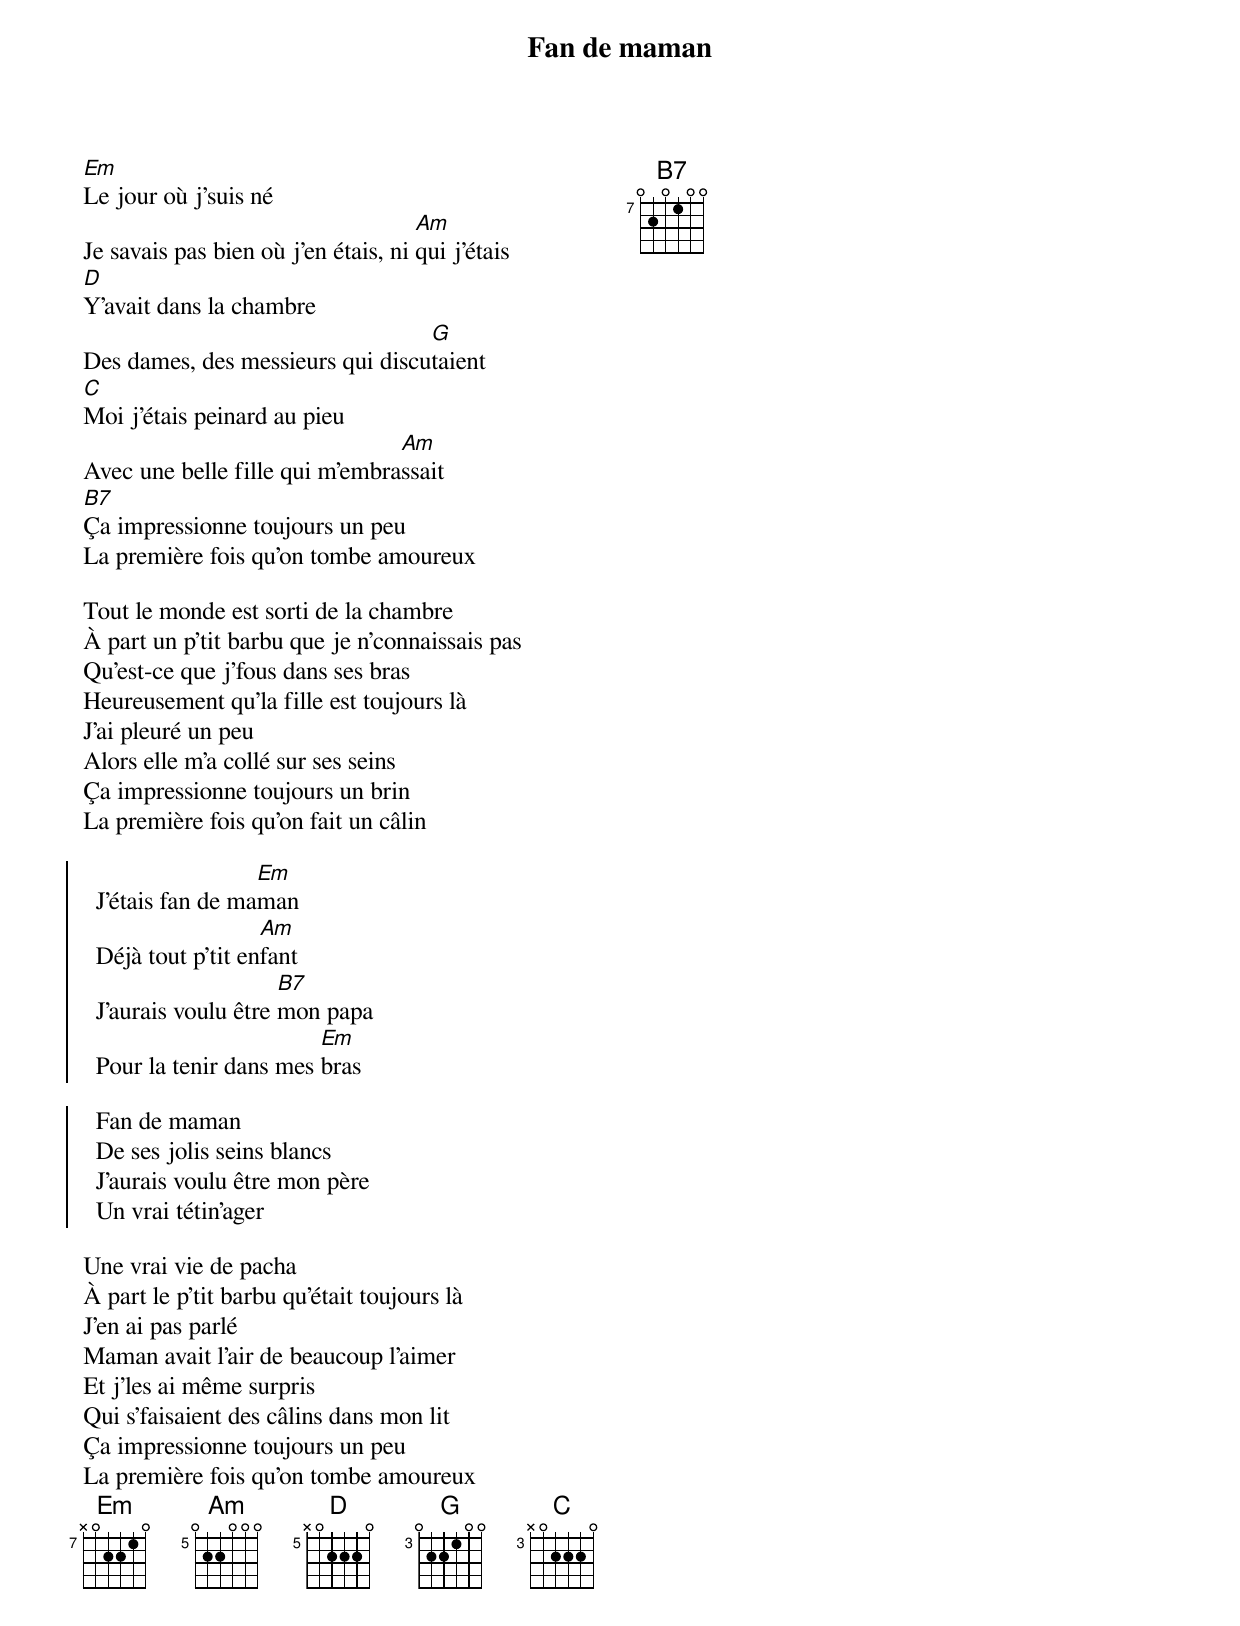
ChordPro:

{title: Fan de maman}
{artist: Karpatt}
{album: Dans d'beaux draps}
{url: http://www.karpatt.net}
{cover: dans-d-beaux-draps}
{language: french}
{columns: 2}
{define: Em base-fret 7 frets X 0 2 2 1 0}
{define: Am base-fret 5 frets 0 2 2 0 0 0}
{define: D base-fret 5 frets X 0 2 2 2 0}
{define: G base-fret 3 frets 0 2 2 1 0 0}
{define: C base-fret 3 frets X 0 2 2 2 0}
{define: B7 base-fret 7 frets 0 2 0 1 0 0}

[Em]Le jour où j'suis né
Je savais pas bien où j'en étais, ni [Am]qui j'étais
[D]Y'avait dans la chambre
Des dames, des messieurs qui discu[G]taient
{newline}
[C]Moi j'étais peinard au pieu
Avec une belle fille qui m'embra[Am]ssait
[B7]Ça impressionne toujours un peu
La première fois qu'on tombe amoureux

Tout le monde est sorti de la chambre
À part un p'tit barbu que je n'connaissais pas
Qu'est-ce que j'fous dans ses bras
Heureusement qu'la fille est toujours là
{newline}
J'ai pleuré un peu
Alors elle m'a collé sur ses seins
Ça impressionne toujours un brin
La première fois qu'on fait un câlin

{start_of_chorus}
  J'étais fan de ma[Em]man
  Déjà tout p'tit en[Am]fant
  J'aurais voulu être [B7]mon papa
  Pour la tenir dans mes [Em]bras
{end_of_chorus}

{start_of_chorus}
  Fan de maman
  De ses jolis seins blancs
  J'aurais voulu être mon père
  Un vrai tétin'ager
{end_of_chorus}

Une vrai vie de pacha
À part le p'tit barbu qu'était toujours là
J'en ai pas parlé
Maman avait l'air de beaucoup l'aimer
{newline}
Et j'les ai même surpris
Qui s'faisaient des câlins dans mon lit
Ça impressionne toujours un peu
La première fois qu'on tombe amoureux
